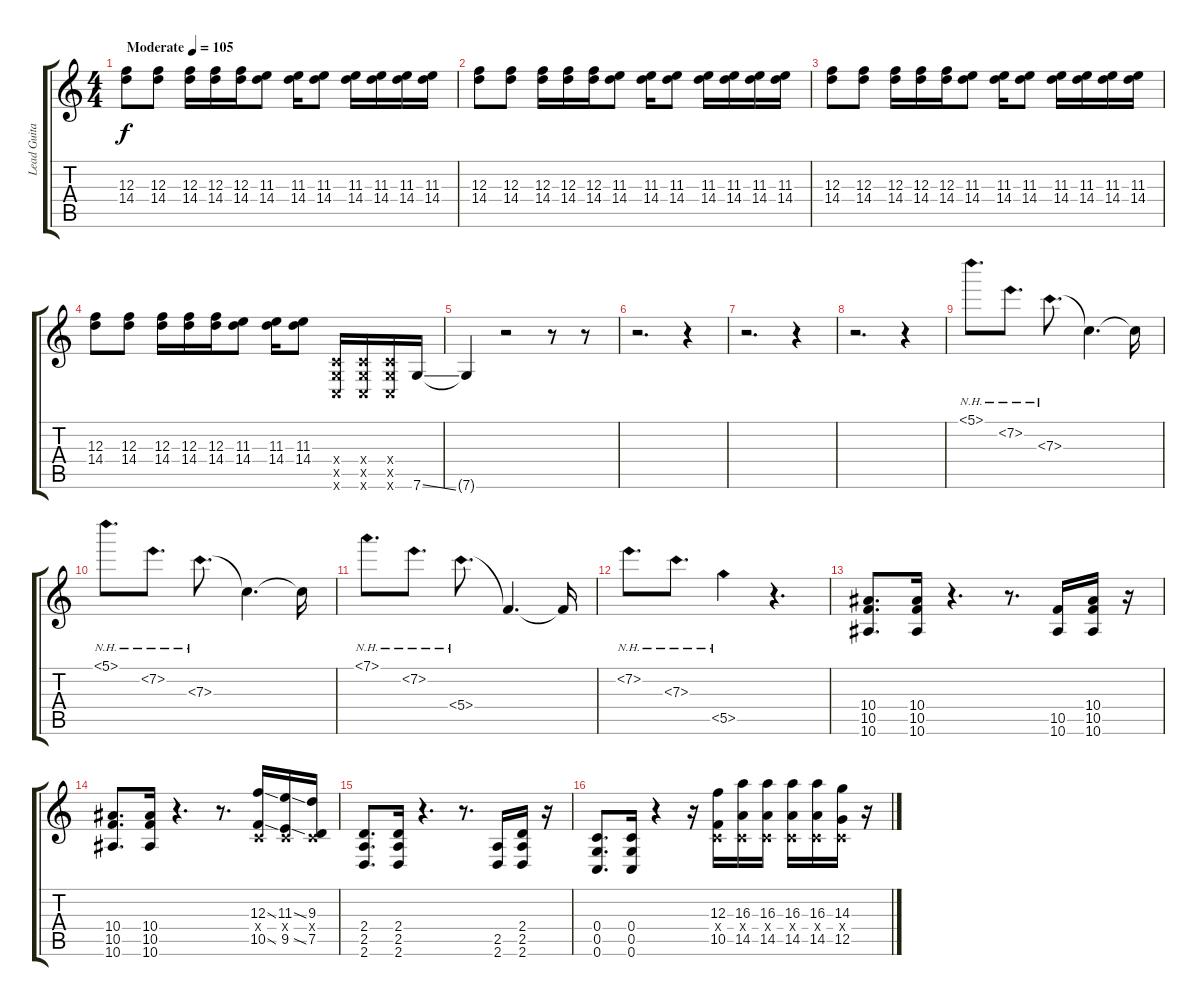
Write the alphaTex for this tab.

\track ("Lead Guitar - Bryan Monte Money" "Lead Guita") {instrument overdrivenguitar}
\staff {score tabs}
\tuning (D4 A3 F3 C3 G2 C2) {hide}
\ts (4 4)
\tempo (105 "Moderate")
\clef g2
\ks c
(12.3 14.4).8{dy f instrument overdrivenguitar} (12.3 14.4).8 (12.3 14.4).16 (12.3 14.4).16 (12.3 14.4).16 (11.3 14.4).8 (11.3 14.4).16 (11.3 14.4).8 (11.3 14.4).16 (11.3 14.4).16 (11.3 14.4).16 (11.3 14.4).16 |
(12.3 14.4).8 (12.3 14.4).8 (12.3 14.4).16 (12.3 14.4).16 (12.3 14.4).16 (11.3 14.4).8 (11.3 14.4).16 (11.3 14.4).8 (11.3 14.4).16 (11.3 14.4).16 (11.3 14.4).16 (11.3 14.4).16 |
(12.3 14.4).8 (12.3 14.4).8 (12.3 14.4).16 (12.3 14.4).16 (12.3 14.4).16 (11.3 14.4).8 (11.3 14.4).16 (11.3 14.4).8 (11.3 14.4).16 (11.3 14.4).16 (11.3 14.4).16 (11.3 14.4).16 |
(12.3 14.4).8 (12.3 14.4).8 (12.3 14.4).16 (12.3 14.4).16 (12.3 14.4).16 (11.3 14.4).8 (11.3 14.4).16 (11.3 14.4).8 (0.4{x} 0.5{x} 0.6{x}).16 (0.4{x} 0.5{x} 0.6{x}).16 (0.4{x} 0.5{x} 0.6{x}).16 7.6{ss}.16 |
7.6{t}.4 r.2 r.8 r.8 |
r.2{d} r.4 |
r.2{d} r.4 |
r.2{d} r.4 |
5.1{nh}.8{d} 7.2{nh}.8{d} 7.3{nh}.8{d} 7.3{t}.4{d} 7.3{t}.16 |
5.1{nh}.8{d} 7.2{nh}.8{d} 7.3{nh}.8{d} 7.3{t}.4{d} 7.3{t}.16 |
7.1{nh}.8{d} 7.2{nh}.8{d} 5.4{nh}.8{d} 5.4{t}.4{d} 5.4{t}.16 |
7.2{nh}.8{d} 7.3{nh}.8{d} 5.5{nh}.4 r.4{d} |
(10.4 10.5 10.6).8{d} (10.4 10.5 10.6).16 r.4{d} r.8{d} (10.5 10.6).16 (10.4 10.5 10.6).16 r.16 |
(10.4 10.5 10.6).8{d} (10.4 10.5 10.6).16 r.4{d} r.8{d} (12.3{ss} 0.4{x} 10.5{ss}).16 (11.3{ss} 0.4{x} 9.5{ss}).16 (9.3 0.4{x} 7.5).16 |
(2.4 2.5 2.6).8{d} (2.4 2.5 2.6).16 r.4{d} r.8{d} (2.5 2.6).16 (2.4 2.5 2.6).16 r.16 |
(0.4 0.5 0.6).8{d} (0.4 0.5 0.6).16 r.4 r.16 (12.3 0.4{x} 10.5).16 (16.3 0.4{x} 14.5).16 (16.3 0.4{x} 14.5).16 (16.3 0.4{x} 14.5).16 (16.3 0.4{x} 14.5).16 (14.3 0.4{x} 12.5).16 r.16
